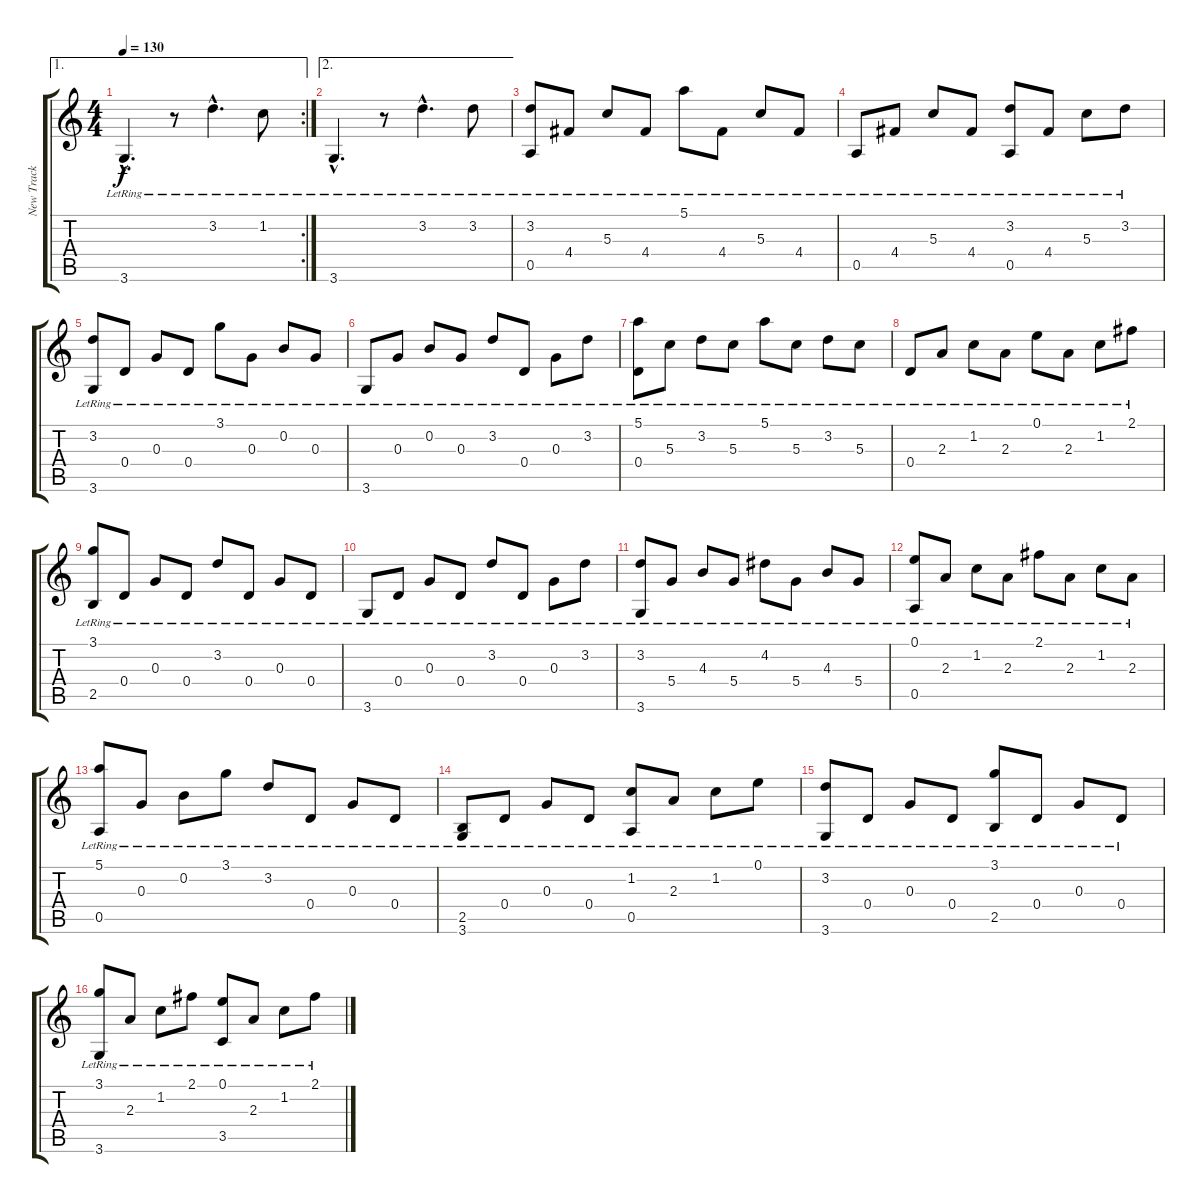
\track ("New Track" "New Track") {instrument acousticguitarnylon}
\staff {score tabs}
\tuning (E4 B3 G3 D3 A2 E2) {hide}
\ae 1
\rc 2
\ts (4 4)
\tempo 130
\clef g2
\ks c
3.6{hac lr}.4{d dy f} r.8 3.2{hac lr}.4{d} 1.2{lr}.8 |
\ae 2
3.6{hac lr}.4{d} r.8 3.2{hac lr}.4{d} 3.2{lr}.8 |
(3.2{lr} 0.5{lr}).8 4.4{lr}.8 5.3{lr}.8 4.4{lr}.8 5.1{lr}.8 4.4{lr}.8 5.3{lr}.8 4.4{lr}.8 |
0.5{lr}.8 4.4{lr}.8 5.3{lr}.8 4.4{lr}.8 (3.2{lr} 0.5{lr}).8 4.4{lr}.8 5.3{lr}.8 3.2{lr}.8 |
(3.2{lr} 3.6{lr}).8 0.4{lr}.8 0.3{lr}.8 0.4{lr}.8 3.1{lr}.8 0.3{lr}.8 0.2{lr}.8 0.3{lr}.8 |
3.6{lr}.8 0.3{lr}.8 0.2{lr}.8 0.3{lr}.8 3.2{lr}.8 0.4{lr}.8 0.3{lr}.8 3.2{lr}.8 |
(5.1{lr} 0.4{lr}).8 5.3{lr}.8 3.2{lr}.8 5.3{lr}.8 5.1{lr}.8 5.3{lr}.8 3.2{lr}.8 5.3{lr}.8 |
0.4{lr}.8 2.3{lr}.8 1.2{lr}.8 2.3{lr}.8 0.1{lr}.8 2.3{lr}.8 1.2{lr}.8 2.1{lr}.8 |
(3.1{lr} 2.5{lr}).8 0.4{lr}.8 0.3{lr}.8 0.4{lr}.8 3.2{lr}.8 0.4{lr}.8 0.3{lr}.8 0.4{lr}.8 |
3.6{lr}.8 0.4{lr}.8 0.3{lr}.8 0.4{lr}.8 3.2{lr}.8 0.4{lr}.8 0.3{lr}.8 3.2{lr}.8 |
(3.2{lr} 3.6{lr}).8 5.4{lr}.8 4.3{lr}.8 5.4{lr}.8 4.2{lr}.8 5.4{lr}.8 4.3{lr}.8 5.4{lr}.8 |
(0.1{lr} 0.5).8 2.3{lr}.8 1.2{lr}.8 2.3{lr}.8 2.1{lr}.8 2.3{lr}.8 1.2{lr}.8 2.3{lr}.8 |
(5.1{lr} 0.5{lr}).8 0.3{lr}.8 0.2{lr}.8 3.1{lr}.8 3.2{lr}.8 0.4{lr}.8 0.3{lr}.8 0.4{lr}.8 |
(2.5{lr} 3.6{lr}).8 0.4{lr}.8 0.3{lr}.8 0.4{lr}.8 (1.2{lr} 0.5{lr}).8 2.3{lr}.8 1.2{lr}.8 0.1{lr}.8 |
(3.2{lr} 3.6{lr}).8 0.4{lr}.8 0.3{lr}.8 0.4{lr}.8 (3.1{lr} 2.5{lr}).8 0.4{lr}.8 0.3{lr}.8 0.4{lr}.8 |
(3.1{lr} 3.6{lr}).8 2.3{lr}.8 1.2{lr}.8 2.1{lr}.8 (0.1{lr} 3.5{lr}).8 2.3{lr}.8 1.2{lr}.8 2.1{lr}.8
